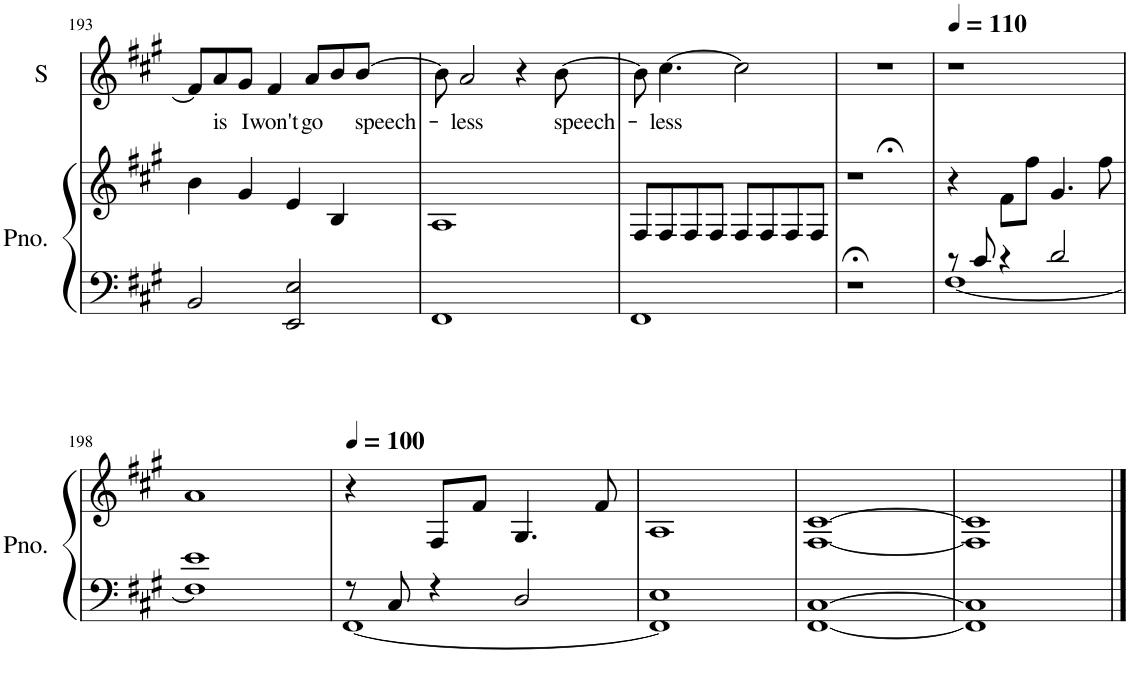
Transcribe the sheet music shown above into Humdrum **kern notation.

**kern	**kern	**kern	**text
*part2	*part2	*part1	*part1
*staff3	*staff2	*staff1	*staff1
*I"Piano	*	*I"Singer	*
*I'Pno.	*	*I'S	*
!!LO:PB:g=z
*clefF4	*clefG2	*clefG2	*
*k[f#c#g#]	*k[f#c#g#]	*k[f#c#g#]	*
*M4/4	*M4/4	*M4/4	*
=193	=193	=193	=193
2BB/	4b\	8f#/L]	.
!	!	!	!LO:LY:b
.	.	8a/	is
!	!	!	!LO:LY:b
.	4g#/	8g#/J	I
!	!	!	!LO:LY:b
.	.	4f#/	won't
2EE/ 2E/	4e/	.	.
!	!	!	!LO:LY:b
.	.	8a/L	go
.	4B/	8b/	.
!	!	!	!LO:LY:b
.	.	[8b/J	speech-
=194	=194	=194	=194
1FF#	1A	8b\]	.
!	!	!	!LO:LY:b
.	.	2a/	-less
.	.	4r	.
!	!	!	!LO:LY:b
.	.	[8b\	speech-
=195	=195	=195	=195
1FF#	8F#/L	8b\]	.
!	!	!	!LO:LY:b
.	8F#/	[4.cc#\	-less
.	8F#/	.	.
.	8F#/J	.	.
.	8F#/L	2cc#\]	.
.	8F#/	.	.
.	8F#/	.	.
.	8F#/J	.	.
=196	=196	=196	=196
1r;<	1r	1r	.
=197	=197	=197	=197
*	*	*MM110	*
*^	*	*	*
8r	[1F#	4r	1r	.
8c#/	.	.	.	.
4r	.	8f#\L	.	.
.	.	8ff#\J	.	.
2d/	.	4.g#/	.	.
.	.	8ff#\	.	.
!!LO:LB:g=z
=198	=198	=198	=198	=198
1e	1F#]	1a	1r	.
=199	=199	=199	=199	=199
*	*	*	*MM100	*
8r	[1FF#	4r	1r	.
8C#/	.	.	.	.
4r	.	8F#/L	.	.
.	.	8f#/J	.	.
2D/	.	4.G#/	.	.
.	.	8f#/	.	.
=200	=200	=200	=200	=200
1E	1FF#]	1A	1r	.
*v	*v	*	*	*
=201	=201	=201	=201
[1FF# [1C#	[1F# [1c#	1r	.
=202	=202	=202	=202
1FF#] 1C#]	1F#] 1c#]	1r	.
==	==	==	==
*-	*-	*-	*-
